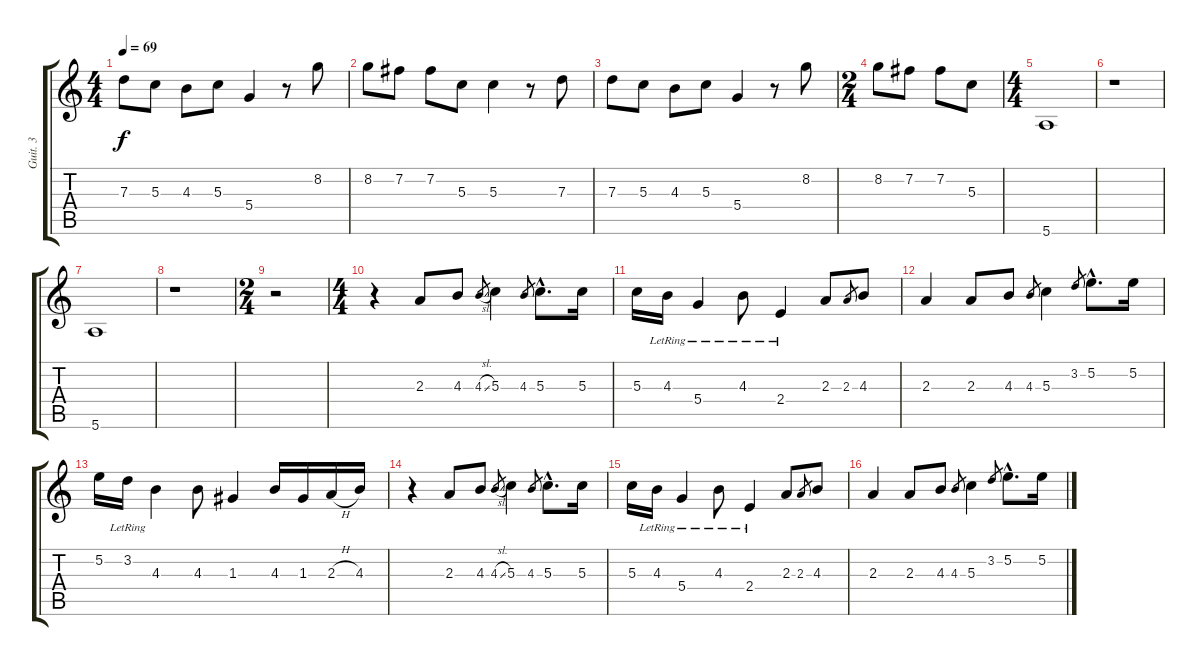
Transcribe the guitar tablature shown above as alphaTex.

\track ("Guit. 3" "Guit. 3") {instrument distortionguitar}
\staff {score tabs}
\tuning (E4 B3 G3 D3 A2 E2) {hide}
\ts (4 4)
\tempo 69
\clef g2
\ks c
7.3.8{dy f} 5.3.8 4.3.8 5.3.8 5.4.4 r.8 8.2.8 |
8.2.8 7.2.8 7.2.8 5.3.8 5.3.4 r.8 7.3.8 |
7.3.8 5.3.8 4.3.8 5.3.8 5.4.4 r.8 8.2.8 |
\ts (2 4)
8.2.8 7.2.8 7.2.8 5.3.8 |
\ts (4 4)
5.6.1 |
r.1 |
5.6.1 |
r.1 |
\ts (2 4)
r.2 |
\ts (4 4)
r.4 2.3.8{volume 13 instrument acousticguitarsteel} 4.3.8 4.3{sl}.8{gr} 5.3.4 4.3.8{gr} 5.3{hac}.8{d} 5.3.16 |
5.3.16 4.3{lr}.16 5.4{lr}.4 4.3{lr}.8 2.4{lr}.4 2.3.8 2.3.8{gr} 4.3.8 |
2.3.4 2.3.8 4.3.8 4.3.8{gr} 5.3.4 3.2.8{gr} 5.2{hac}.8{d} 5.2.16 |
5.2.16 3.2{lr}.16 4.3.4 4.3.8 1.3.4 4.3.16 1.3.16 2.3{h}.16 4.3.16 |
r.4 2.3.8 4.3.8 4.3{sl}.8{gr} 5.3.4 4.3.8{gr} 5.3{hac}.8{d} 5.3.16 |
5.3.16 4.3{lr}.16 5.4{lr}.4 4.3{lr}.8 2.4{lr}.4 2.3.8 2.3.8{gr} 4.3.8 |
2.3.4 2.3.8 4.3.8 4.3.8{gr} 5.3.4 3.2.8{gr} 5.2{hac}.8{d} 5.2.16
